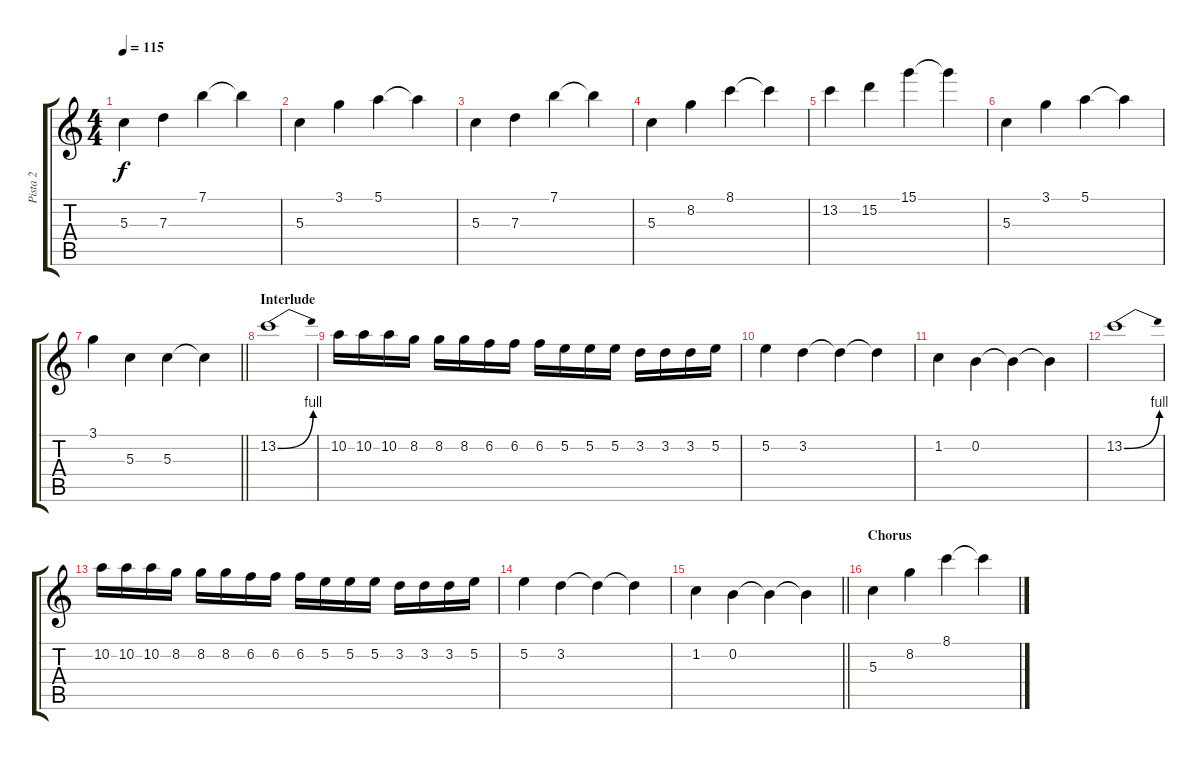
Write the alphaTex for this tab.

\track ("Pista 2" "Pista 2") {instrument electricguitarjazz}
\staff {score tabs}
\tuning (E4 B3 G3 D3 A2 E2) {hide}
\ts (4 4)
\tempo 115
\clef g2
\ks c
5.3.4{dy f} 7.3.4 7.1.4 7.1{t}.4 |
5.3.4 3.1.4 5.1.4 5.1{t}.4 |
5.3.4 7.3.4 7.1.4 7.1{t}.4 |
5.3.4 8.2.4 8.1.4 8.1{t}.4 |
13.2.4 15.2.4 15.1.4 15.1{t}.4 |
5.3.4 3.1.4 5.1.4 5.1{t}.4 |
\barLineRight lightlight
3.1.4 5.3.4 5.3.4 5.3{t}.4 |
\section ("" "Interlude")
13.2{be (bend 0 0 60 4)}.1 |
10.2.16 10.2.16 10.2.16 8.2.16 8.2.16 8.2.16 6.2.16 6.2.16 6.2.16 5.2.16 5.2.16 5.2.16 3.2.16 3.2.16 3.2.16 5.2.16 |
5.2.4 3.2.4 3.2{t}.4 3.2{t}.4 |
1.2.4 0.2.4 0.2{t}.4 0.2{t}.4 |
13.2{be (bend 0 0 60 4)}.1 |
10.2.16 10.2.16 10.2.16 8.2.16 8.2.16 8.2.16 6.2.16 6.2.16 6.2.16 5.2.16 5.2.16 5.2.16 3.2.16 3.2.16 3.2.16 5.2.16 |
5.2.4 3.2.4 3.2{t}.4 3.2{t}.4 |
\barLineRight lightlight
1.2.4 0.2.4 0.2{t}.4 0.2{t}.4 |
\section ("" "Chorus")
5.3.4 8.2.4 8.1.4 8.1{t}.4
